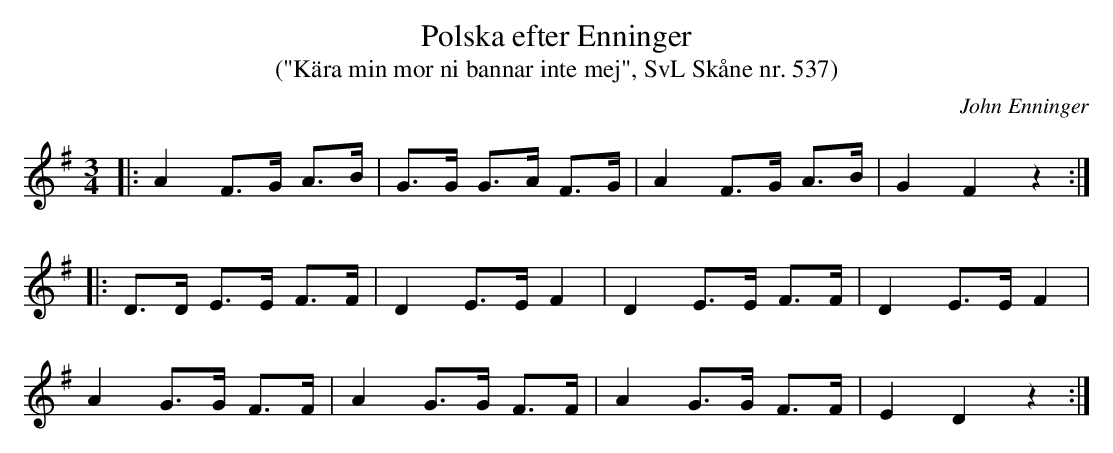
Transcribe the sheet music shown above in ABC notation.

X:1
T:Polska efter Enninger
T:("Kära min mor ni bannar inte mej", SvL Skåne nr. 537)
C:John Enninger
M:3/4
L:1/8
K:G
|: A2 F>G A>B | G>G G>A F>G | A2 F>G A>B | G2 F2 z2 :|
|: D>D E>E F>F | D2 E>E F2 | D2 E>E F>F | D2 E>E F2 |
A2 G>G F>F | A2 G>G F>F | A2 G>G F>F | E2 D2 z2 :|
